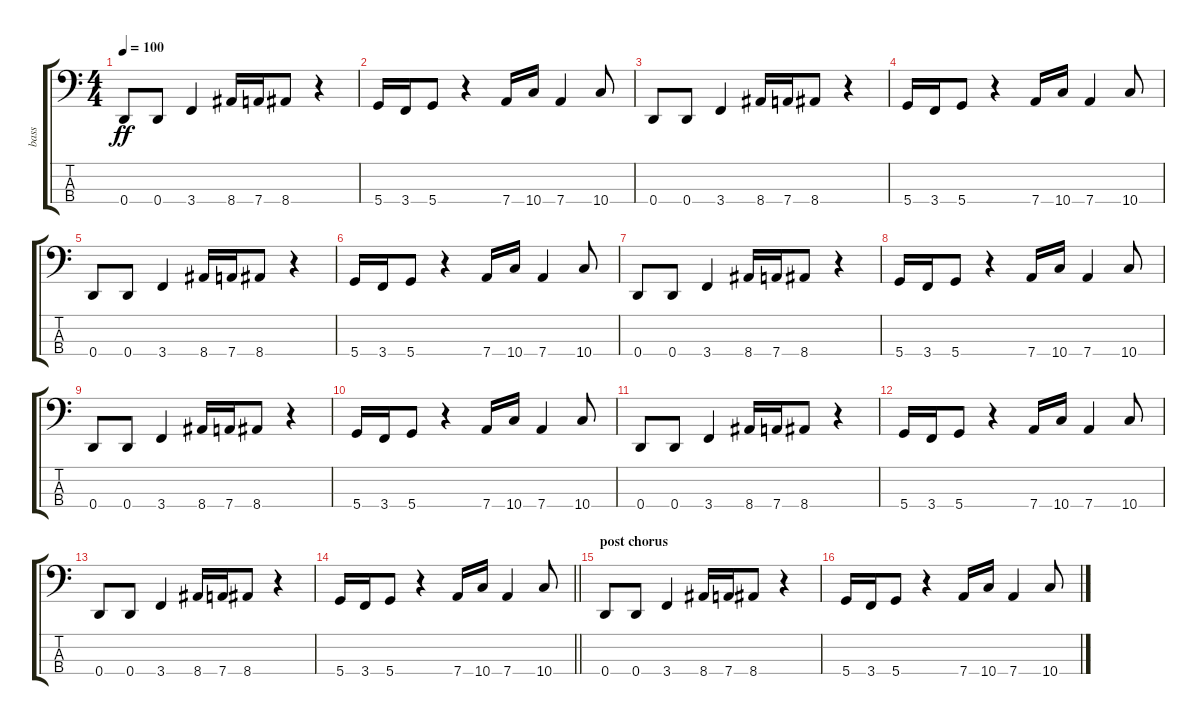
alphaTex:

\track ("bass" "bass") {instrument electricbassfinger}
\staff {score tabs}
\tuning (G2 D2 A1 D1) {hide}
\ts (4 4)
\tempo 100
\clef f4
\ks c
0.4.8{dy ff} 0.4.8 3.4.4 8.4.16 7.4.16 8.4.8 r.4 |
5.4.16 3.4.16 5.4.8 r.4 7.4.16 10.4.16 7.4.4 10.4.8 |
0.4.8 0.4.8 3.4.4 8.4.16 7.4.16 8.4.8 r.4 |
5.4.16 3.4.16 5.4.8 r.4 7.4.16 10.4.16 7.4.4 10.4.8 |
0.4.8 0.4.8 3.4.4 8.4.16 7.4.16 8.4.8 r.4 |
5.4.16 3.4.16 5.4.8 r.4 7.4.16 10.4.16 7.4.4 10.4.8 |
0.4.8 0.4.8 3.4.4 8.4.16 7.4.16 8.4.8 r.4 |
5.4.16 3.4.16 5.4.8 r.4 7.4.16 10.4.16 7.4.4 10.4.8 |
0.4.8 0.4.8 3.4.4 8.4.16 7.4.16 8.4.8 r.4 |
5.4.16 3.4.16 5.4.8 r.4 7.4.16 10.4.16 7.4.4 10.4.8 |
0.4.8 0.4.8 3.4.4 8.4.16 7.4.16 8.4.8 r.4 |
5.4.16 3.4.16 5.4.8 r.4 7.4.16 10.4.16 7.4.4 10.4.8 |
0.4.8 0.4.8 3.4.4 8.4.16 7.4.16 8.4.8 r.4 |
\barLineRight lightlight
5.4.16 3.4.16 5.4.8 r.4 7.4.16 10.4.16 7.4.4 10.4.8 |
\section ("" "post chorus")
0.4.8 0.4.8 3.4.4 8.4.16 7.4.16 8.4.8 r.4 |
5.4.16 3.4.16 5.4.8 r.4 7.4.16 10.4.16 7.4.4 10.4.8
